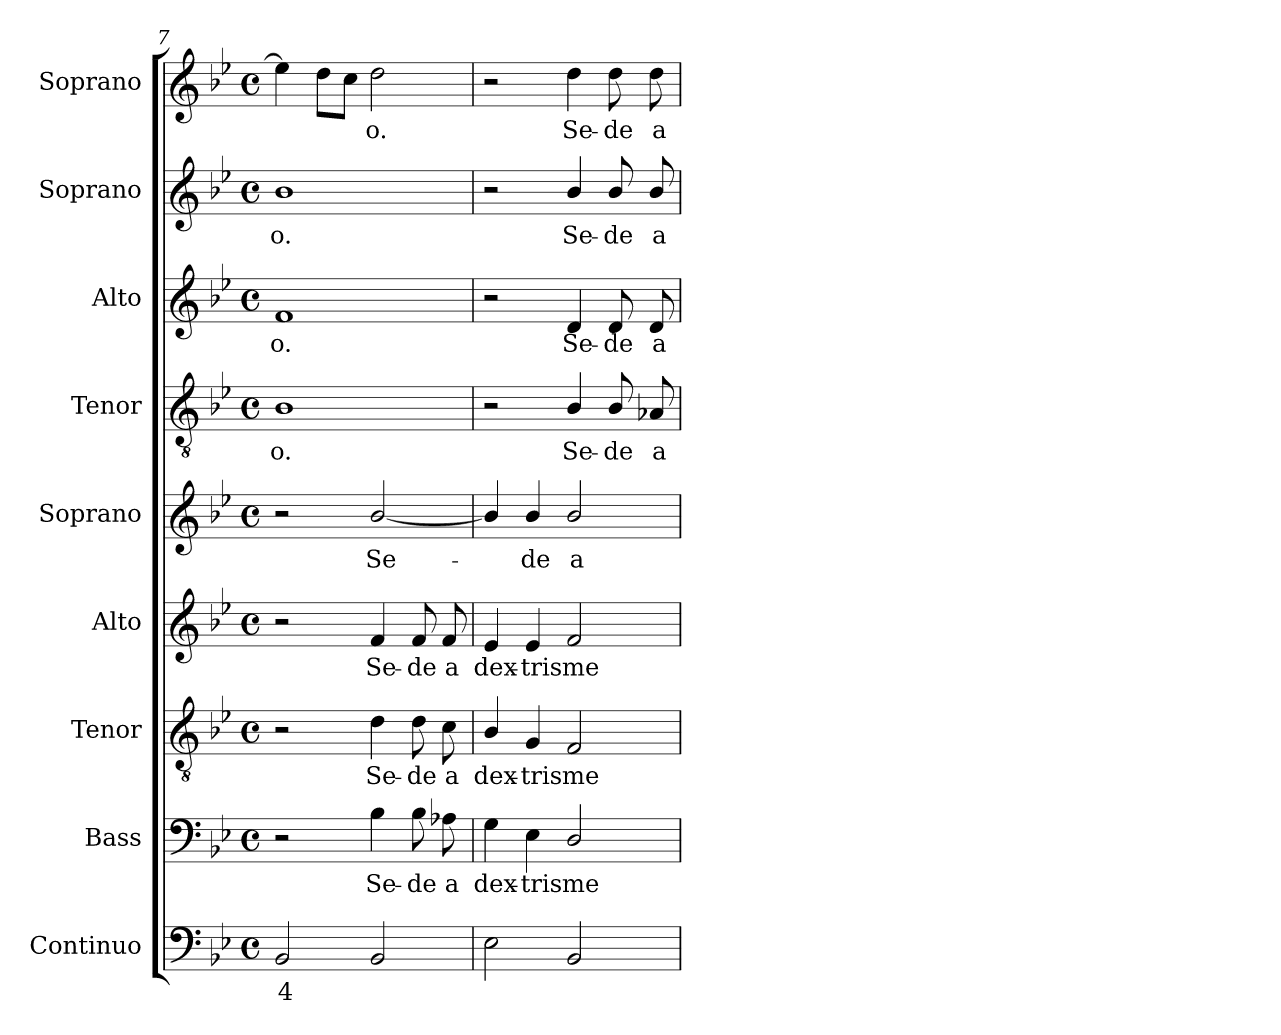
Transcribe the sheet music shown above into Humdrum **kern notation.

**kern	**text	**kern	**text	**kern	**text	**kern	**text	**kern	**text	**kern	**text	**kern	**text	**kern	**text	**kern	**text
*part9	*part9	*part8	*part8	*part7	*part7	*part6	*part6	*part5	*part5	*part4	*part4	*part3	*part3	*part2	*part2	*part1	*part1
*staff9	*staff9	*staff8	*staff8	*staff7	*staff7	*staff6	*staff6	*staff5	*staff5	*staff4	*staff4	*staff3	*staff3	*staff2	*staff2	*staff1	*staff1
*I"Continuo	*	*I"Bass	*	*I"Tenor	*	*I"Alto	*	*I"Soprano	*	*I"Tenor	*	*I"Alto	*	*I"Soprano	*	*I"Soprano	*
*I'Cont.	*	*I'B.	*	*I'T.	*	*I'A.	*	*I'S.	*	*I'T.	*	*I'A.	*	*I'S.	*	*I'S.	*
*clefF4	*	*clefF4	*	*clefGv2	*	*clefG2	*	*clefG2	*	*clefGv2	*	*clefG2	*	*clefG2	*	*clefG2	*
*	*	*	*	*ITrd7c12	*	*	*	*	*	*ITrd7c12	*	*	*	*	*	*	*
*k[b-e-]	*	*k[b-e-]	*	*k[b-e-]	*	*k[b-e-]	*	*k[b-e-]	*	*k[b-e-]	*	*k[b-e-]	*	*k[b-e-]	*	*k[b-e-]	*
*B-:	*	*B-:	*	*B-:	*	*B-:	*	*B-:	*	*B-:	*	*B-:	*	*B-:	*	*B-:	*
*M4/4	*	*M4/4	*	*M4/4	*	*M4/4	*	*M4/4	*	*M4/4	*	*M4/4	*	*M4/4	*	*M4/4	*
*met(c)	*	*met(c)	*	*met(c)	*	*met(c)	*	*met(c)	*	*met(c)	*	*met(c)	*	*met(c)	*	*met(c)	*
=7	=7	=7	=7	=7	=7	=7	=7	=7	=7	=7	=7	=7	=7	=7	=7	=7	=7
!	!LO:LY:b:color=#000000	!	!	!	!	!	!	!	!	!	!	!	!	!	!	!	!
!	!	!	!	!	!	!	!	!	!	!	!LO:LY:b:color=#000000	!	!	!	!	!	!
!	!	!	!	!	!	!	!	!	!	!	!	!	!LO:LY:b:color=#000000	!	!	!	!
!	!	!	!	!	!	!	!	!	!	!	!	!	!	!	!LO:LY:b:color=#000000	!	!
2BB-i/	4	2r	.	2r	.	2r	.	2r	.	1BB-i	-o.	1fi	-o.	1b-i	-o.	4ee-i\]	.
.	.	.	.	.	.	.	.	.	.	.	.	.	.	.	.	8ddi\L	.
.	.	.	.	.	.	.	.	.	.	.	.	.	.	.	.	8cci\J	.
!	!	!	!LO:LY:b:color=#000000	!	!	!	!	!	!	!	!	!	!	!	!	!	!
!	!	!	!	!	!LO:LY:b:color=#000000	!	!	!	!	!	!	!	!	!	!	!	!
!	!	!	!	!	!	!	!LO:LY:b:color=#000000	!	!	!	!	!	!	!	!	!	!
!	!	!	!	!	!	!	!	!	!LO:LY:b:color=#000000	!	!	!	!	!	!	!	!
!	!	!	!	!	!	!	!	!	!	!	!	!	!	!	!	!	!LO:LY:b:color=#000000
2BB-i/	.	4B-i\	Se-	4Di\	Se-	4fi/	Se-	[2b-i/	Se-	.	.	.	.	.	.	2ddi\	-o.
!	!	!	!LO:LY:b:color=#000000	!	!	!	!	!	!	!	!	!	!	!	!	!	!
!	!	!	!	!	!LO:LY:b:color=#000000	!	!	!	!	!	!	!	!	!	!	!	!
!	!	!	!	!	!	!	!LO:LY:b:color=#000000	!	!	!	!	!	!	!	!	!	!
.	.	8B-i\	-de	8Di\	-de	8fi/	-de	.	.	.	.	.	.	.	.	.	.
!	!	!	!LO:LY:b:color=#000000	!	!	!	!	!	!	!	!	!	!	!	!	!	!
!	!	!	!	!	!LO:LY:b:color=#000000	!	!	!	!	!	!	!	!	!	!	!	!
!	!	!	!	!	!	!	!LO:LY:b:color=#000000	!	!	!	!	!	!	!	!	!	!
.	.	8A-Xi\	a	8Ci\	a	8fi/	a	.	.	.	.	.	.	.	.	.	.
=8	=8	=8	=8	=8	=8	=8	=8	=8	=8	=8	=8	=8	=8	=8	=8	=8	=8
!	!	!	!LO:LY:b:color=#000000	!	!	!	!	!	!	!	!	!	!	!	!	!	!
!	!	!	!	!	!LO:LY:b:color=#000000	!	!	!	!	!	!	!	!	!	!	!	!
!	!	!	!	!	!	!	!LO:LY:b:color=#000000	!	!	!	!	!	!	!	!	!	!
2E-i\	.	4Gi\	dex-	4BB-i/	dex-	4e-i/	dex-	4b-i/]	.	2r	.	2r	.	2r	.	2r	.
!	!	!	!LO:LY:b:color=#000000	!	!	!	!	!	!	!	!	!	!	!	!	!	!
!	!	!	!	!	!LO:LY:b:color=#000000	!	!	!	!	!	!	!	!	!	!	!	!
!	!	!	!	!	!	!	!LO:LY:b:color=#000000	!	!	!	!	!	!	!	!	!	!
!	!	!	!	!	!	!	!	!	!LO:LY:b:color=#000000	!	!	!	!	!	!	!	!
.	.	4E-i\	-tris	4GGi/	-tris	4e-i/	-tris	4b-i/	-de	.	.	.	.	.	.	.	.
!	!	!	!LO:LY:b:color=#000000	!	!	!	!	!	!	!	!	!	!	!	!	!	!
!	!	!	!	!	!LO:LY:b:color=#000000	!	!	!	!	!	!	!	!	!	!	!	!
!	!	!	!	!	!	!	!LO:LY:b:color=#000000	!	!	!	!	!	!	!	!	!	!
!	!	!	!	!	!	!	!	!	!LO:LY:b:color=#000000	!	!	!	!	!	!	!	!
!	!	!	!	!	!	!	!	!	!	!	!LO:LY:b:color=#000000	!	!	!	!	!	!
!	!	!	!	!	!	!	!	!	!	!	!	!	!LO:LY:b:color=#000000	!	!	!	!
!	!	!	!	!	!	!	!	!	!	!	!	!	!	!	!LO:LY:b:color=#000000	!	!
!	!	!	!	!	!	!	!	!	!	!	!	!	!	!	!	!	!LO:LY:b:color=#000000
2BB-i/	.	2Di/	me-	2FFi/	me-	2fi/	me-	2b-i/	a	4BB-i/	Se-	4di/	Se-	4b-i/	Se-	4ddi\	Se-
!	!	!	!	!	!	!	!	!	!	!	!LO:LY:b:color=#000000	!	!	!	!	!	!
!	!	!	!	!	!	!	!	!	!	!	!	!	!LO:LY:b:color=#000000	!	!	!	!
!	!	!	!	!	!	!	!	!	!	!	!	!	!	!	!LO:LY:b:color=#000000	!	!
!	!	!	!	!	!	!	!	!	!	!	!	!	!	!	!	!	!LO:LY:b:color=#000000
.	.	.	.	.	.	.	.	.	.	8BB-i/	-de	8di/	-de	8b-i/	-de	8ddi\	-de
!	!	!	!	!	!	!	!	!	!	!	!LO:LY:b:color=#000000	!	!	!	!	!	!
!	!	!	!	!	!	!	!	!	!	!	!	!	!LO:LY:b:color=#000000	!	!	!	!
!	!	!	!	!	!	!	!	!	!	!	!	!	!	!	!LO:LY:b:color=#000000	!	!
!	!	!	!	!	!	!	!	!	!	!	!	!	!	!	!	!	!LO:LY:b:color=#000000
.	.	.	.	.	.	.	.	.	.	8AA-Xi/	a	8di/	a	8b-i/	a	8ddi\	a
=	=	=	=	=	=	=	=	=	=	=	=	=	=	=	=	=	=
*-	*-	*-	*-	*-	*-	*-	*-	*-	*-	*-	*-	*-	*-	*-	*-	*-	*-
